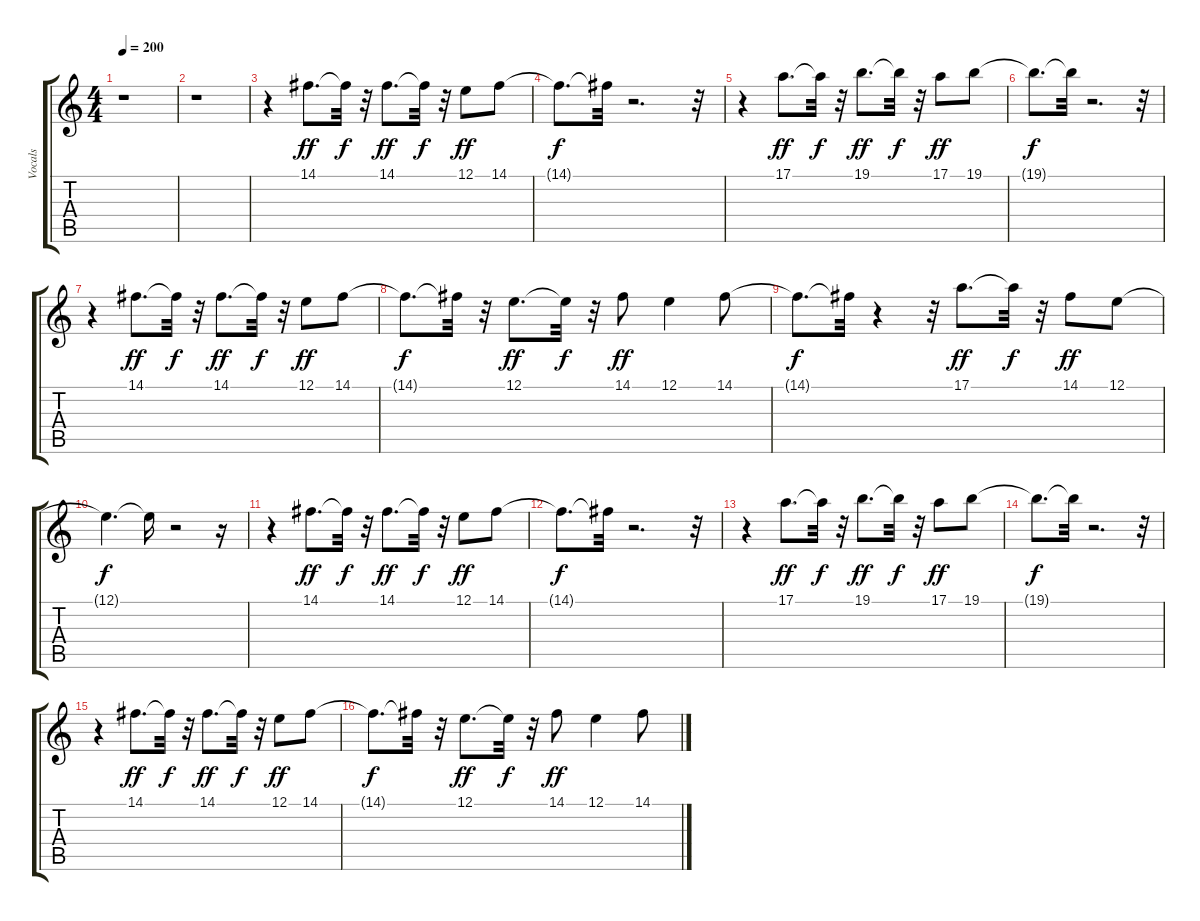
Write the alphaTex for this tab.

\track ("Vocals" "Vocals") {instrument choiraahs}
\staff {score tabs}
\tuning (E4 B3 G3 D3 A2 E2) {hide}
\ts (4 4)
\tempo 200
\clef g2
\ks c
r.1{dy ff} |
r.1 |
r.4 14.1.8{d} 14.1{t}.32{dy f} r.32 14.1.8{d dy ff} 14.1{t}.32{dy f} r.32 12.1.8{dy ff} 14.1.8 |
14.1{t}.8{d dy f} 14.1{t}.32 r.2{d} r.32 |
r.4 17.1.8{d dy ff} 17.1{t}.32{dy f} r.32 19.1.8{d dy ff} 19.1{t}.32{dy f} r.32 17.1.8{dy ff} 19.1.8 |
19.1{t}.8{d dy f} 19.1{t}.32 r.2{d} r.32 |
r.4 14.1.8{d dy ff} 14.1{t}.32{dy f} r.32 14.1.8{d dy ff} 14.1{t}.32{dy f} r.32 12.1.8{dy ff} 14.1.8 |
14.1{t}.8{d dy f} 14.1{t}.32 r.32 12.1.8{d dy ff} 12.1{t}.32{dy f} r.32 14.1.8{dy ff} 12.1.4 14.1.8 |
14.1{t}.8{d dy f} 14.1{t}.32 r.4 r.32 17.1.8{d dy ff} 17.1{t}.32{dy f} r.32 14.1.8{dy ff} 12.1.8 |
12.1{t}.4{d dy f} 12.1{t}.16 r.2 r.16 |
r.4 14.1.8{d dy ff} 14.1{t}.32{dy f} r.32 14.1.8{d dy ff} 14.1{t}.32{dy f} r.32 12.1.8{dy ff} 14.1.8 |
14.1{t}.8{d dy f} 14.1{t}.32 r.2{d} r.32 |
r.4 17.1.8{d dy ff} 17.1{t}.32{dy f} r.32 19.1.8{d dy ff} 19.1{t}.32{dy f} r.32 17.1.8{dy ff} 19.1.8 |
19.1{t}.8{d dy f} 19.1{t}.32 r.2{d} r.32 |
r.4 14.1.8{d dy ff} 14.1{t}.32{dy f} r.32 14.1.8{d dy ff} 14.1{t}.32{dy f} r.32 12.1.8{dy ff} 14.1.8 |
14.1{t}.8{d dy f} 14.1{t}.32 r.32 12.1.8{d dy ff} 12.1{t}.32{dy f} r.32 14.1.8{dy ff} 12.1.4 14.1.8
